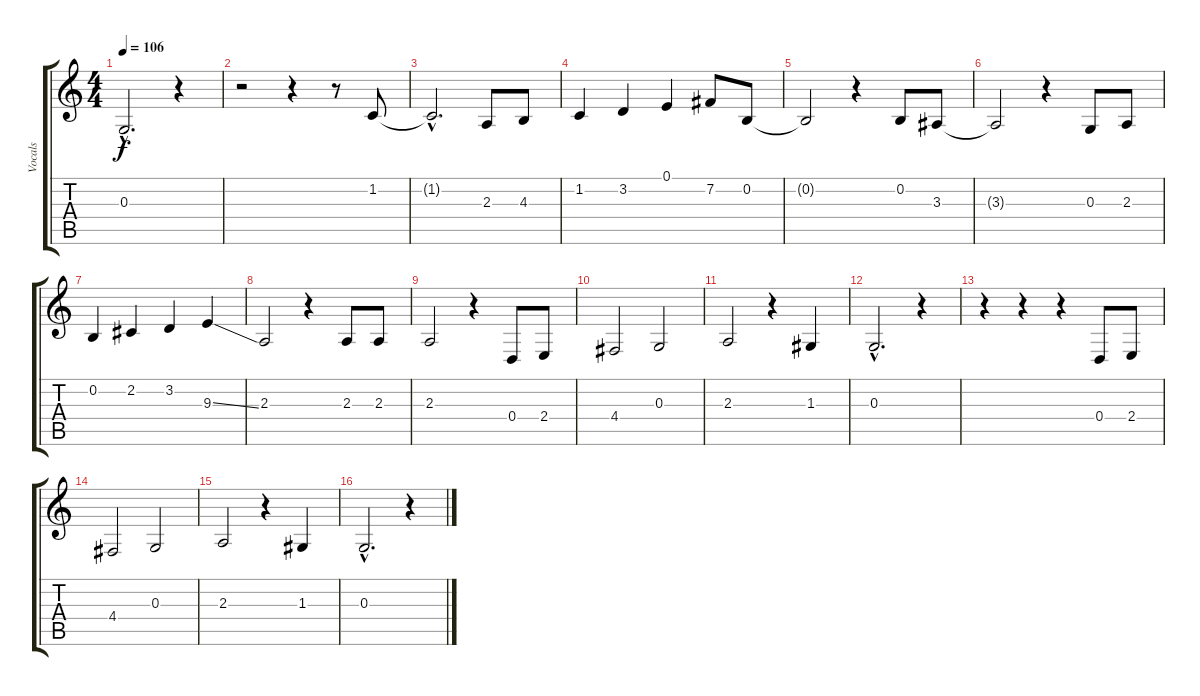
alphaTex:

\track ("Vocals" "Vocals") {instrument altosax}
\staff {score tabs}
\tuning (E4 B3 G3 D3 A2 E2) {hide}
\ts (4 4)
\tempo 106
\clef g2
\ks c
0.3{hac}.2{d dy f} r.4 |
r.2 r.4 r.8 1.2.8 |
1.2{hac t}.2{d} 2.3.8 4.3.8 |
1.2.4 3.2.4 0.1.4 7.2.8 0.2.8 |
0.2{t}.2 r.4 0.2.8 3.3.8 |
3.3{t}.2 r.4 0.3.8 2.3.8 |
0.2.4 2.2.4 3.2.4 9.3{ss}.4 |
2.3.2 r.4 2.3.8 2.3.8 |
2.3.2 r.4 0.4.8 2.4.8 |
4.4.2 0.3.2 |
2.3.2 r.4 1.3.4 |
0.3{hac}.2{d} r.4 |
r.4 r.4 r.4 0.4.8 2.4.8 |
4.4.2 0.3.2 |
2.3.2 r.4 1.3.4 |
0.3{hac}.2{d} r.4
